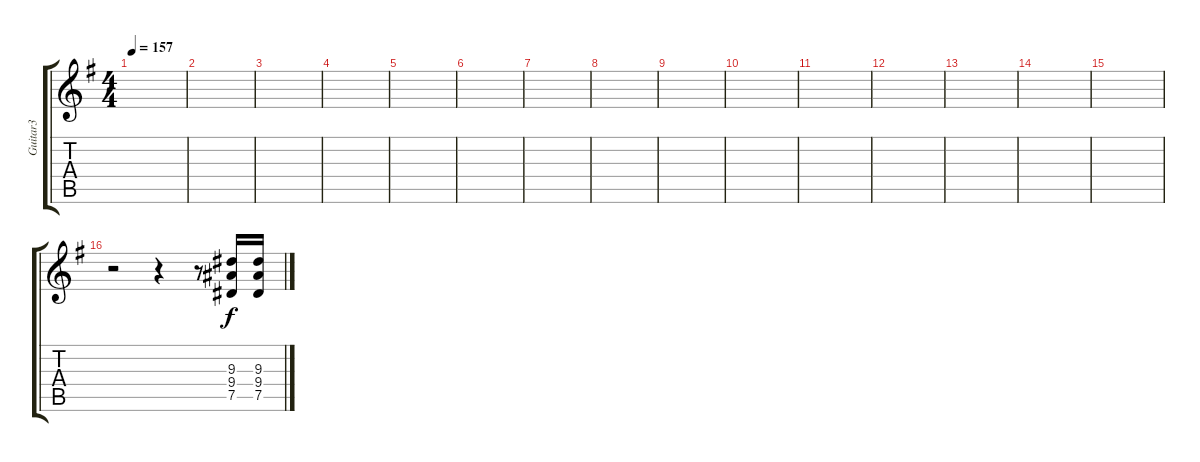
\track ("Guitar3" "Guitar3") {instrument distortionguitar}
\staff {score tabs}
\tuning (Eb4 Bb3 Gb3 Db3 Ab2 Eb2) {hide}
\ts (4 4)
\tempo 157
\clef g2
\ks eminor
|
|
|
|
|
|
|
|
|
|
|
|
|
|
|
r.2 r.4 r.8 (9.3 9.4 7.5).16 (9.3 9.4 7.5).16
